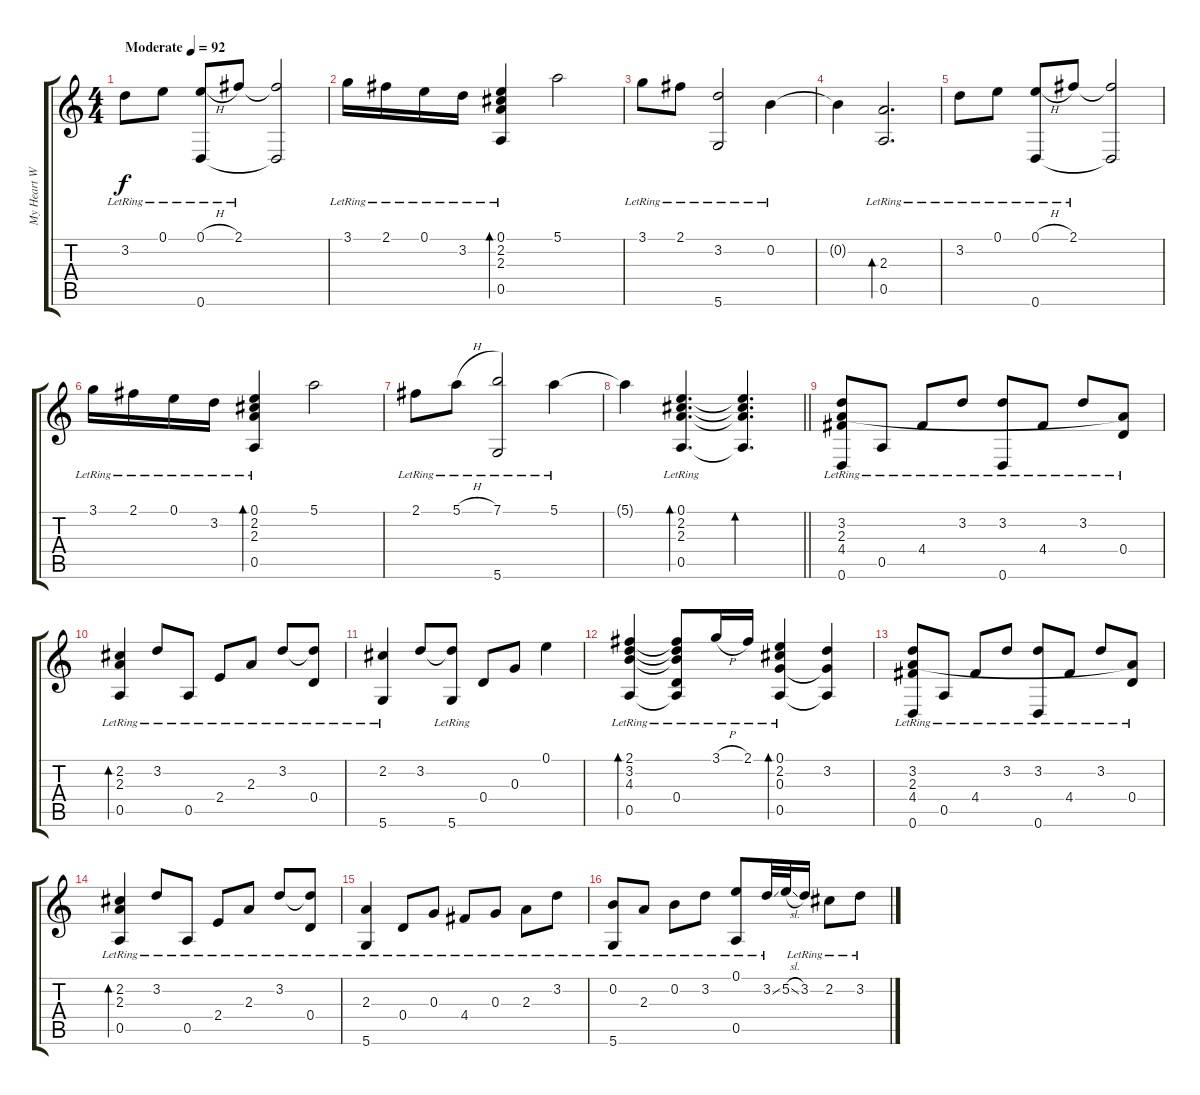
\track ("My Heart Will Go On" "My Heart W") {instrument acousticguitarsteel}
\staff {score tabs}
\tuning (E4 B3 G3 D3 A2 D2) {hide}
\ts (4 4)
\tempo (92 "Moderate")
\clef g2
\ks c
3.2{lr}.8{dy f instrument acousticguitarsteel} 0.1{lr}.8 (0.1{h lr} 0.6{lr}).8 2.1{lr}.8 (2.1{t} 0.6{t}).2 |
3.1{lr}.16 2.1{lr}.16 0.1{lr}.16 3.2{lr}.16 (0.1{lr} 2.2{lr} 2.3{lr} 0.5{lr}).4{bd 480} 5.1.2 |
3.1{lr}.8 2.1{lr}.8 (3.2{lr} 5.6).2 0.2{lr}.4 |
0.2{t}.4 (2.3{lr} 0.5{lr}).2{d bd 480} |
3.2{lr}.8 0.1{lr}.8 (0.1{h lr} 0.6{lr}).8 2.1{lr}.8 (2.1{t} 0.6{t}).2 |
3.1{lr}.16 2.1{lr}.16 0.1{lr}.16 3.2{lr}.16 (0.1{lr} 2.2{lr} 2.3{lr} 0.5{lr}).4{bd 480} 5.1.2 |
2.1{lr}.8 5.1{h lr}.8 (7.1{lr} 5.6{lr}).2 5.1{lr}.4 |
\barLineRight lightlight
5.1{t}.4 (0.1{lr} 2.2{lr} 2.3{lr} 0.5{lr}).4{d bd 480} (0.1{t} 2.2{t} 2.3{t} 0.5{t}).4{d bd 480} |
(3.2{lr} 2.3{lr} 4.4{lr} 0.6{lr}).8 0.5{lr}.8 4.4{lr}.8 3.2{lr}.8 (3.2{lr} 0.6).8 4.4{lr}.8 3.2{lr}.8 (2.3{t} 0.4{lr}).8 |
(2.2{lr} 2.3{lr} 0.5{lr}).4{bd 480} 3.2{lr}.8 0.5{lr}.8 2.4{lr}.8 2.3{lr}.8 3.2{lr}.8 (3.2{t} 0.4{lr}).8 |
(2.2 5.6{lr}).4 3.2.8 (3.2{t} 5.6{lr}).8 0.4.8 0.3.8 0.1.4 |
(2.1{lr} 3.2{lr} 4.3{lr} 0.5{lr}).4{bd 240} (2.1{t} 3.2{t} 4.3{t} 0.4{lr} 0.5{t}).8 3.1{h lr}.16 2.1{lr}.16 (0.1{lr} 2.2{lr} 0.3{lr} 0.5{lr}).4{bd 240} (3.2 0.3{t} 0.5{t}).4 |
(3.2{lr} 2.3{lr} 4.4{lr} 0.6{lr}).8 0.5{lr}.8 4.4{lr}.8 3.2{lr}.8 (3.2{lr} 0.6).8 4.4{lr}.8 3.2{lr}.8 (2.3{t} 0.4{lr}).8 |
(2.2{lr} 2.3{lr} 0.5{lr}).4{bd 480} 3.2{lr}.8 0.5{lr}.8 2.4{lr}.8 2.3{lr}.8 3.2{lr}.8 (3.2{t} 0.4{lr}).8 |
(2.3 5.6{lr}).4 0.4{lr}.8 0.3{lr}.8 4.4{lr}.8 0.3{lr}.8 2.3{lr}.8 3.2{lr}.8 |
(0.2{lr} 5.6{lr}).8 2.3{lr}.8 0.2{lr}.8 3.2{lr}.8 (0.1{lr} 0.5{lr}).8 3.2{ss lr}.32 5.2{sl}.32 3.2{lr}.16 2.2{lr}.8 3.2{lr}.8
